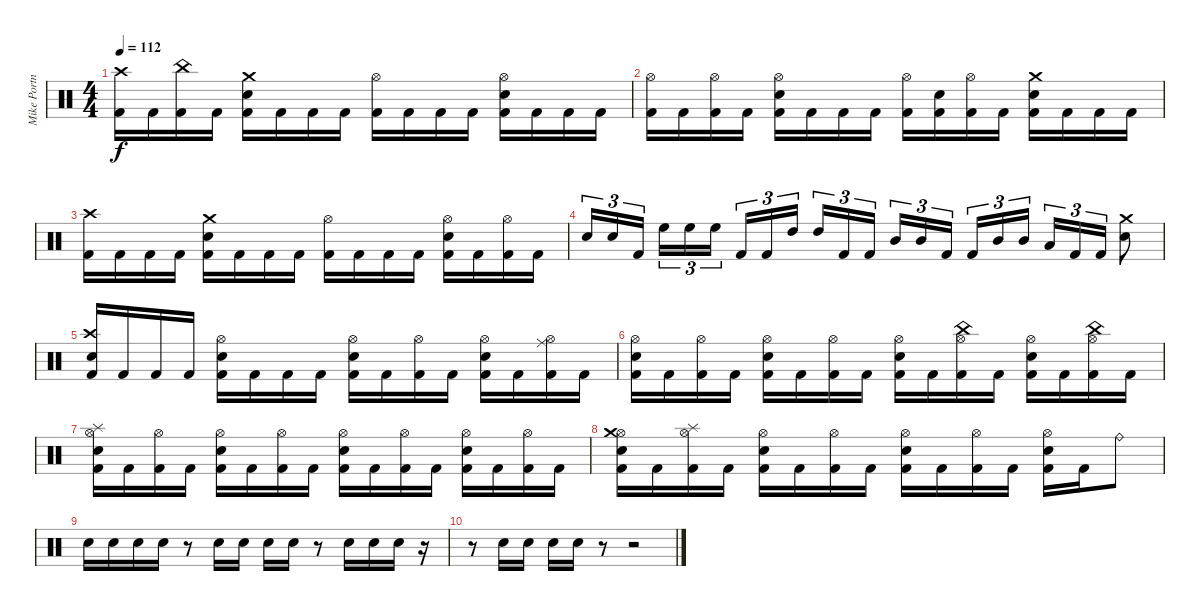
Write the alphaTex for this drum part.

\track ("Mike Portnoy" "Mike Portn") {instrument percussion}
\staff {score}
\articulation defaults
\ts (4 4)
\tempo 112
\clef neutral
\ks c
("Kick (hit) 2" "Crash high (hit)").16{dy f} "Kick (hit) 2".16 ("Kick (hit) 2" "China (hit)").16 "Kick (hit) 2".16 ("Kick (hit) 2" "Electric Snare (hit)" "Crash medium (hit)").16 "Kick (hit) 2".16 "Kick (hit) 2".16 "Kick (hit) 2".16 ("Kick (hit) 2" "Hi-Hat (open)").16 "Kick (hit) 2".16 "Kick (hit) 2".16 "Kick (hit) 2".16 ("Kick (hit) 2" "Electric Snare (hit)" "Hi-Hat (open)").16 "Kick (hit) 2".16 "Kick (hit) 2".16 "Kick (hit) 2".16 |
("Kick (hit) 2" "Hi-Hat (open)").16 "Kick (hit) 2".16 ("Kick (hit) 2" "Hi-Hat (open)").16 "Kick (hit) 2".16 ("Kick (hit) 2" "Electric Snare (hit)" "Hi-Hat (open)").16 "Kick (hit) 2".16 "Kick (hit) 2".16 "Kick (hit) 2".16 ("Kick (hit) 2" "Hi-Hat (open)").16 ("Kick (hit) 2" "Electric Snare (hit)").16 ("Kick (hit) 2" "Hi-Hat (open)").16 "Kick (hit) 2".16 ("Kick (hit) 2" "Electric Snare (hit)" "Crash medium (hit)").16 "Kick (hit) 2".16 "Kick (hit) 2".16 "Kick (hit) 2".16 |
("Kick (hit) 2" "Crash high (hit)").16 "Kick (hit) 2".16 "Kick (hit) 2".16 "Kick (hit) 2".16 ("Kick (hit) 2" "Electric Snare (hit)" "Crash medium (hit)").16 "Kick (hit) 2".16 "Kick (hit) 2".16 "Kick (hit) 2".16 ("Kick (hit) 2" "Hi-Hat (open)").16 "Kick (hit) 2".16 "Kick (hit) 2".16 "Kick (hit) 2".16 ("Kick (hit) 2" "Electric Snare (hit)" "Hi-Hat (open)").16 "Kick (hit) 2".16 ("Kick (hit) 2" "Hi-Hat (open)").16 "Kick (hit) 2".16 |
"Electric Snare (hit)".16{tu (3 2)} "Electric Snare (hit)".16{tu (3 2)} "Kick (hit) 2".16{tu (3 2) beam splitsecondary} "High Floor Tom (hit)".16{tu (3 2)} "High Floor Tom (hit)".16{tu (3 2)} "High Floor Tom (hit)".16{tu (3 2)} "Kick (hit) 2".16{tu (3 2)} "Kick (hit) 2".16{tu (3 2)} "High Tom (hit)".16{tu (3 2) beam splitsecondary} "High Tom (hit)".16{tu (3 2)} "Kick (hit) 2".16{tu (3 2)} "Kick (hit) 2".16{tu (3 2)} "Mid Tom (hit)".16{tu (3 2)} "Mid Tom (hit)".16{tu (3 2)} "Kick (hit) 2".16{tu (3 2) beam splitsecondary} "Kick (hit) 2".16{tu (3 2)} "Mid Tom (hit)".16{tu (3 2)} "Mid Tom (hit)".16{tu (3 2)} "Low Tom (hit)".16{tu (3 2)} "Kick (hit) 2".16{tu (3 2)} "Kick (hit) 2".16{tu (3 2)} ("Electric Snare (hit)" "Crash medium (hit)").8 |
("Kick (hit) 2" "Electric Snare (hit)" "Crash high (hit)").16 "Kick (hit) 2".16 "Kick (hit) 2".16 "Kick (hit) 2".16 ("Kick (hit) 2" "Electric Snare (hit)" "Hi-Hat (open)").16 "Kick (hit) 2".16 "Kick (hit) 2".16 "Kick (hit) 2".16 ("Kick (hit) 2" "Electric Snare (hit)" "Hi-Hat (open)").16 "Kick (hit) 2".16 ("Kick (hit) 2" "Hi-Hat (open)").16 "Kick (hit) 2".16 ("Kick (hit) 2" "Electric Snare (hit)" "Hi-Hat (open)").16 "Kick (hit) 2".16 ("Kick (hit) 2" "Hi-Hat (open)" "Ride (middle)").16 "Kick (hit) 2".16 |
("Kick (hit) 2" "Electric Snare (hit)" "Hi-Hat (open)").16 "Kick (hit) 2".16 ("Kick (hit) 2" "Hi-Hat (open)").16 "Kick (hit) 2".16 ("Kick (hit) 2" "Electric Snare (hit)" "Hi-Hat (open)").16 "Kick (hit) 2".16 ("Kick (hit) 2" "Hi-Hat (open)").16 "Kick (hit) 2".16 ("Kick (hit) 2" "Electric Snare (hit)" "Hi-Hat (open)").16 "Kick (hit) 2".16 ("Kick (hit) 2" "Hi-Hat (open)" "China (hit)").16 "Kick (hit) 2".16 ("Kick (hit) 2" "Electric Snare (hit)" "Hi-Hat (open)").16 "Kick (hit) 2".16 ("Kick (hit) 2" "Hi-Hat (open)" "China (hit)").16 "Kick (hit) 2".16 |
("Kick (hit) 2" "Electric Snare (hit)" "Hi-Hat (open)" "Splash (hit)").16 "Kick (hit) 2".16 ("Kick (hit) 2" "Hi-Hat (open)").16 "Kick (hit) 2".16 ("Kick (hit) 2" "Electric Snare (hit)" "Hi-Hat (open)").16 "Kick (hit) 2".16 ("Kick (hit) 2" "Hi-Hat (open)").16 "Kick (hit) 2".16 ("Kick (hit) 2" "Electric Snare (hit)" "Hi-Hat (open)").16 "Kick (hit) 2".16 ("Kick (hit) 2" "Hi-Hat (open)").16 "Kick (hit) 2".16 ("Kick (hit) 2" "Electric Snare (hit)" "Hi-Hat (open)").16 "Kick (hit) 2".16 ("Kick (hit) 2" "Hi-Hat (open)").16 "Kick (hit) 2".16 |
("Kick (hit) 2" "Electric Snare (hit)" "Hi-Hat (open)" "Crash medium (hit)").16 "Kick (hit) 2".16 ("Kick (hit) 2" "Hi-Hat (open)" "Splash (hit)").16 "Kick (hit) 2".16 ("Kick (hit) 2" "Electric Snare (hit)" "Hi-Hat (open)").16 "Kick (hit) 2".16 ("Kick (hit) 2" "Hi-Hat (open)").16 "Kick (hit) 2".16 ("Kick (hit) 2" "Electric Snare (hit)" "Hi-Hat (open)").16 "Kick (hit) 2".16 ("Kick (hit) 2" "Hi-Hat (open)").16 "Kick (hit) 2".16 ("Kick (hit) 2" "Electric Snare (hit)" "Hi-Hat (open)").16 "Kick (hit) 2".16 "Ride (bell)".8 |
"Electric Snare (hit)".16 "Electric Snare (hit)".16 "Electric Snare (hit)".16 "Electric Snare (hit)".16 r.8 "Electric Snare (hit)".16 "Electric Snare (hit)".16 "Electric Snare (hit)".16 "Electric Snare (hit)".16 r.8 "Electric Snare (hit)".16 "Electric Snare (hit)".16 "Electric Snare (hit)".16 r.16 |
r.8 "Electric Snare (hit)".16 "Electric Snare (hit)".16 "Electric Snare (hit)".16 "Electric Snare (hit)".16 r.8 r.2
